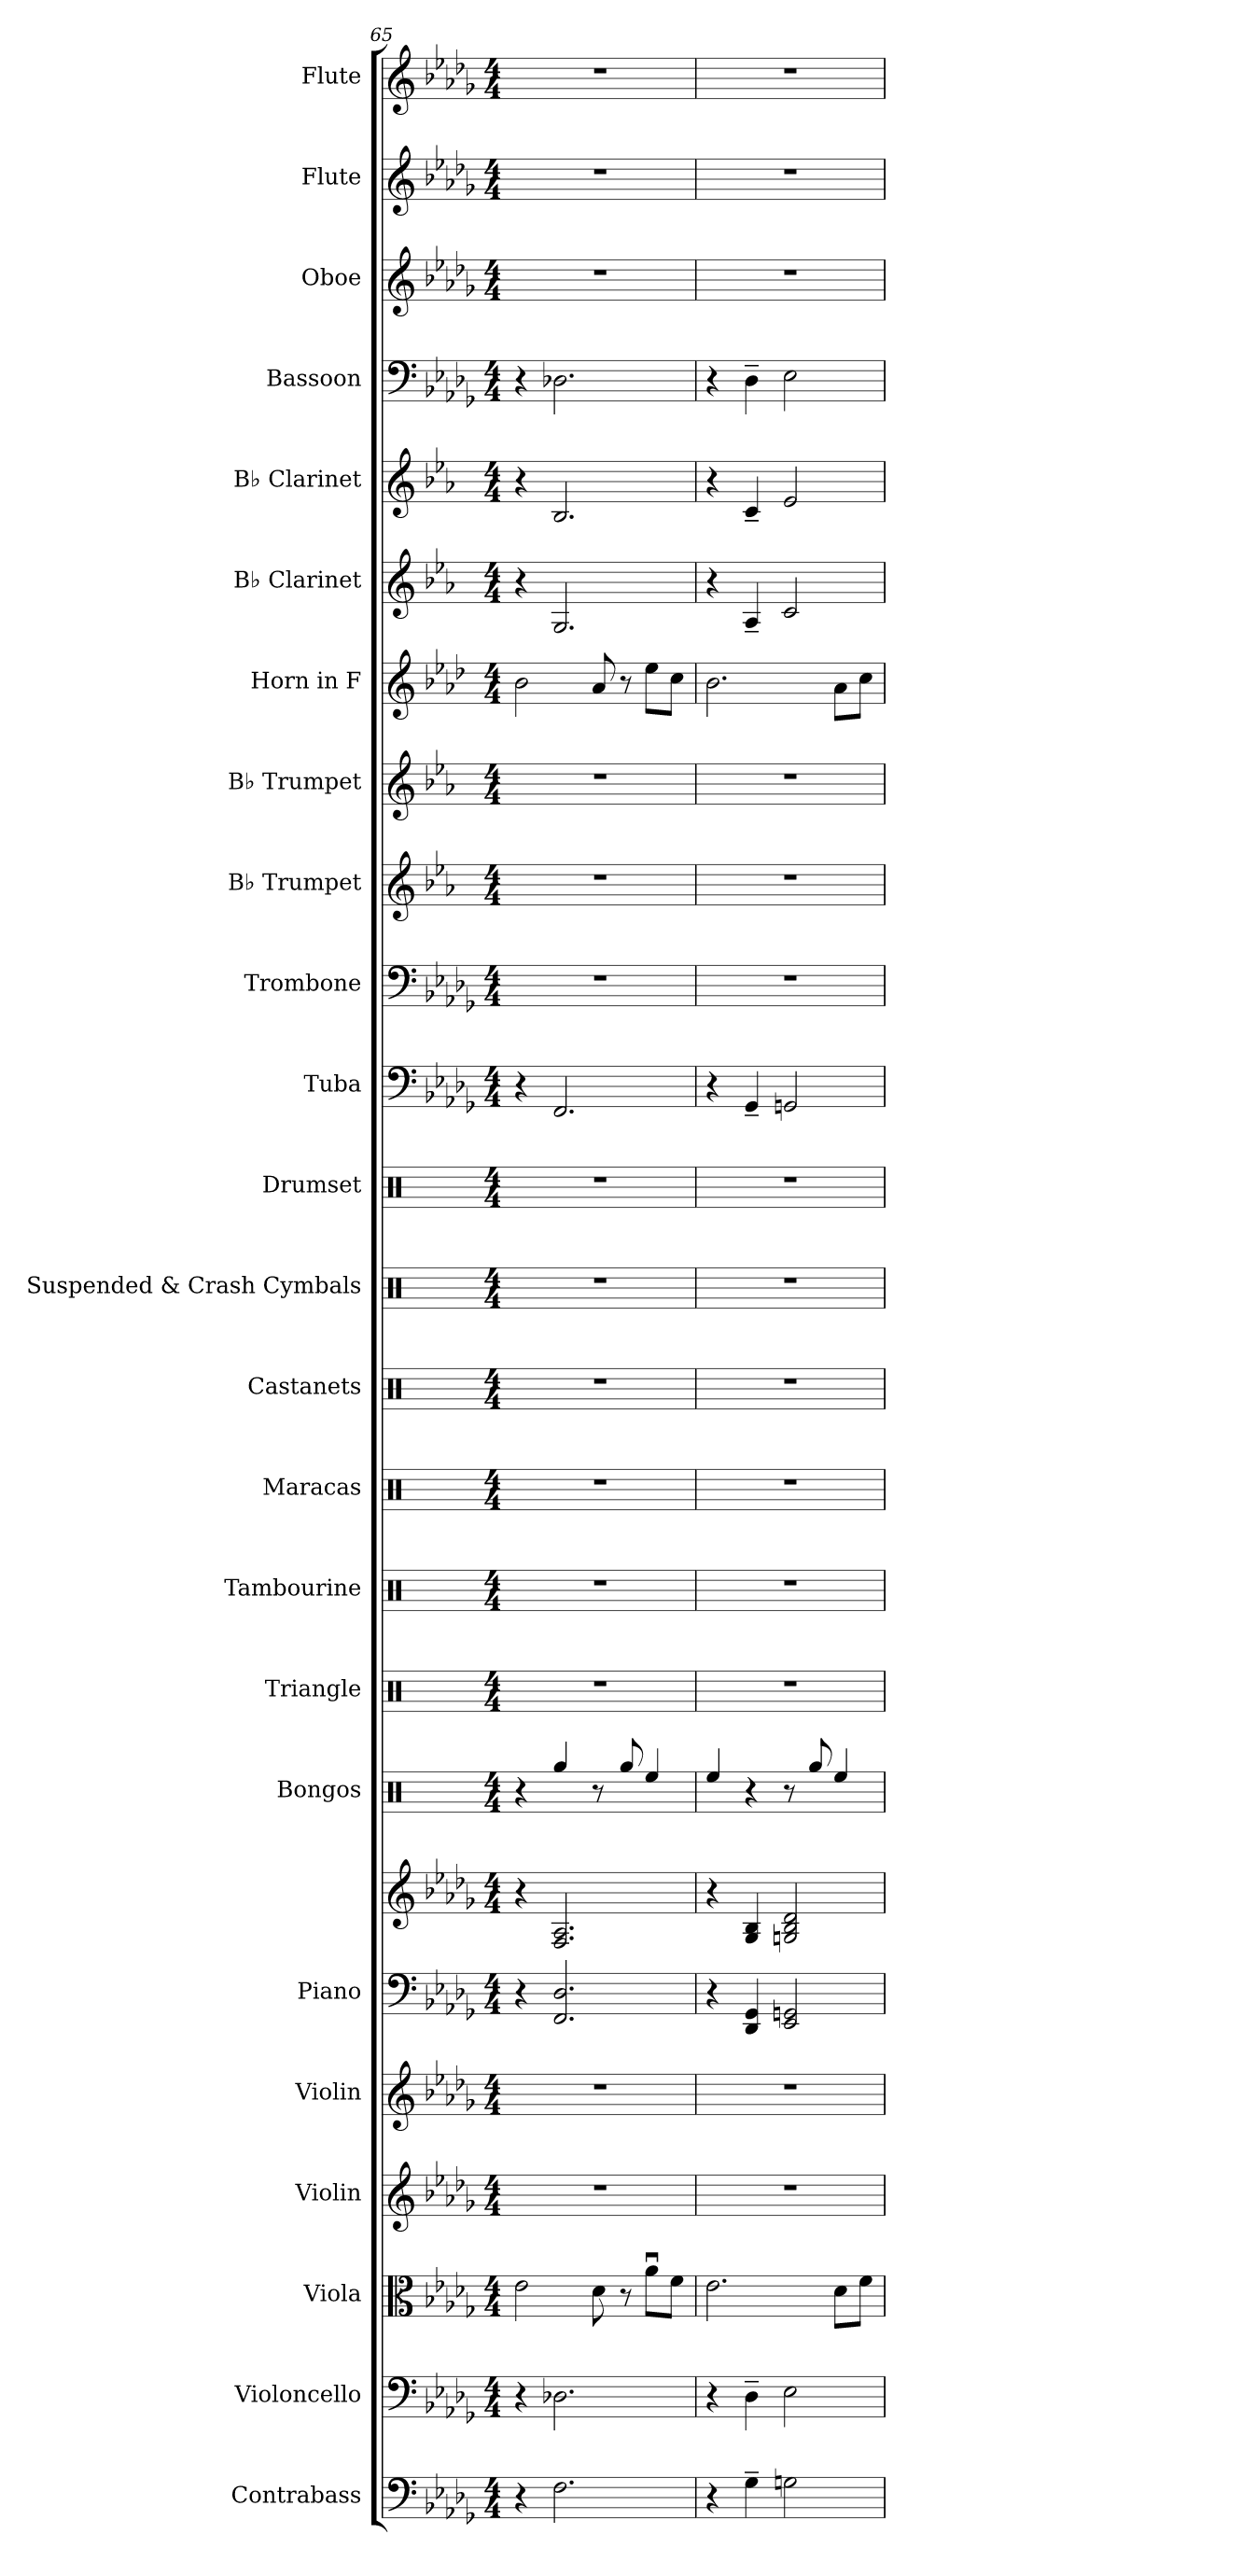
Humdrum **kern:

**kern	**kern	**kern	**kern	**kern	**kern	**kern	**kern	**kern	**kern	**kern	**kern	**kern	**kern	**kern	**kern	**kern	**kern	**kern	**kern	**kern	**kern	**kern	**kern	**kern
*part24	*part23	*part22	*part21	*part20	*part19	*part19	*part18	*part17	*part16	*part15	*part14	*part13	*part12	*part11	*part10	*part9	*part8	*part7	*part6	*part5	*part4	*part3	*part2	*part1
*staff25	*staff24	*staff23	*staff22	*staff21	*staff20	*staff19	*staff18	*staff17	*staff16	*staff15	*staff14	*staff13	*staff12	*staff11	*staff10	*staff9	*staff8	*staff7	*staff6	*staff5	*staff4	*staff3	*staff2	*staff1
*I"Contrabass	*I"Violoncello	*I"Viola	*I"Violin	*I"Violin	*I"Piano	*	*I"Bongos	*I"Triangle	*I"Tambourine	*I"Maracas	*I"Castanets	*I"Suspended &amp; Crash Cymbals	*I"Drumset	*I"Tuba	*I"Trombone	*I"B♭ Trumpet	*I"B♭ Trumpet	*I"Horn in F	*I"B♭ Clarinet	*I"B♭ Clarinet	*I"Bassoon	*I"Oboe	*I"Flute	*I"Flute
*I'Cb.	*I'Vc.	*I'Vla.	*I'Vln.	*I'Vln.	*I'Pno.	*	*I'Bon.	*I'Trgl.	*I'Tamb.	*I'Mrcs.	*I'Cst.	*I'Cym.	*I'D. Set	*I'Tba.	*I'Tbn.	*I'B♭ Tpt.	*I'B♭ Tpt.	*	*I'B♭ Cl.	*I'B♭ Cl.	*I'Bsn.	*I'Ob.	*I'Fl.	*I'Fl.
*clefF4	*clefF4	*clefC3	*clefG2	*clefG2	*clefF4	*clefG2	*clefX	*clefX	*clefX	*clefX	*clefX	*clefX	*clefX	*clefF4	*clefF4	*clefG2	*clefG2	*clefG2	*clefG2	*clefG2	*clefF4	*clefG2	*clefG2	*clefG2
*ITrd7c12	*	*	*	*	*	*	*	*	*	*	*	*	*	*	*	*ITrd1c2	*ITrd1c2	*ITrd4c7	*ITrd1c2	*ITrd1c2	*	*	*	*
*k[b-e-a-d-g-]	*k[b-e-a-d-g-]	*k[b-e-a-d-g-]	*k[b-e-a-d-g-]	*k[b-e-a-d-g-]	*k[b-e-a-d-g-]	*k[b-e-a-d-g-]	*k[]	*k[]	*k[]	*k[]	*k[]	*k[]	*k[]	*k[b-e-a-d-g-]	*k[b-e-a-d-g-]	*k[b-e-a-d-g-]	*k[b-e-a-d-g-]	*k[b-e-a-d-g-]	*k[b-e-a-d-g-]	*k[b-e-a-d-g-]	*k[b-e-a-d-g-]	*k[b-e-a-d-g-]	*k[b-e-a-d-g-]	*k[b-e-a-d-g-]
*M4/4	*M4/4	*M4/4	*M4/4	*M4/4	*M4/4	*M4/4	*M4/4	*M4/4	*M4/4	*M4/4	*M4/4	*M4/4	*M4/4	*M4/4	*M4/4	*M4/4	*M4/4	*M4/4	*M4/4	*M4/4	*M4/4	*M4/4	*M4/4	*M4/4
=65	=65	=65	=65	=65	=65	=65	=65	=65	=65	=65	=65	=65	=65	=65	=65	=65	=65	=65	=65	=65	=65	=65	=65	=65
4r	4r	2e-\	1r	1r	4r	4r	4r	1r	1r	1r	1r	1r	1r	4r	1r	1r	1r	2e-\	4r	4r	4r	1r	1r	1r
2.FF\	2.D-X\	.	.	.	2.FF/ 2.D-/	2.F/ 2.A-/	4Rgg/	.	.	.	.	.	.	2.FF/	.	.	.	.	2.F/	2.A-/	2.D-X\	.	.	.
.	.	8d-\	.	.	.	.	8r	.	.	.	.	.	.	.	.	.	.	8d-/	.	.	.	.	.	.
.	.	8r	.	.	.	.	8Rgg/	.	.	.	.	.	.	.	.	.	.	8r	.	.	.	.	.	.
.	.	8a-u\L	.	.	.	.	4Ree/	.	.	.	.	.	.	.	.	.	.	8a-\L	.	.	.	.	.	.
.	.	8f\J	.	.	.	.	.	.	.	.	.	.	.	.	.	.	.	8f\J	.	.	.	.	.	.
!!LO:PB:g=z
=66	=66	=66	=66	=66	=66	=66	=66	=66	=66	=66	=66	=66	=66	=66	=66	=66	=66	=66	=66	=66	=66	=66	=66	=66
4r	4r	2.e-\	1r	1r	4r	4r	4Ree/	1r	1r	1r	1r	1r	1r	4r	1r	1r	1r	2.e-\	4r	4r	4r	1r	1r	1r
4GG-~\	4D-~\	.	.	.	4DD-/ 4GG-/	4G-/ 4B-/	4r	.	.	.	.	.	.	4GG-~/	.	.	.	.	4G-~/	4B-~/	4D-~\	.	.	.
2GGn\	2E-\	.	.	.	2EE-/ 2GGn/	2Gn/ 2B-/ 2d-/	8r	.	.	.	.	.	.	2GGn/	.	.	.	.	2B-/	2d-/	2E-\	.	.	.
.	.	.	.	.	.	.	8Rgg/	.	.	.	.	.	.	.	.	.	.	.	.	.	.	.	.	.
.	.	8d-\L	.	.	.	.	4Ree/	.	.	.	.	.	.	.	.	.	.	8d-\L	.	.	.	.	.	.
.	.	8f\J	.	.	.	.	.	.	.	.	.	.	.	.	.	.	.	8f\J	.	.	.	.	.	.
=	=	=	=	=	=	=	=	=	=	=	=	=	=	=	=	=	=	=	=	=	=	=	=	=
*-	*-	*-	*-	*-	*-	*-	*-	*-	*-	*-	*-	*-	*-	*-	*-	*-	*-	*-	*-	*-	*-	*-	*-	*-
